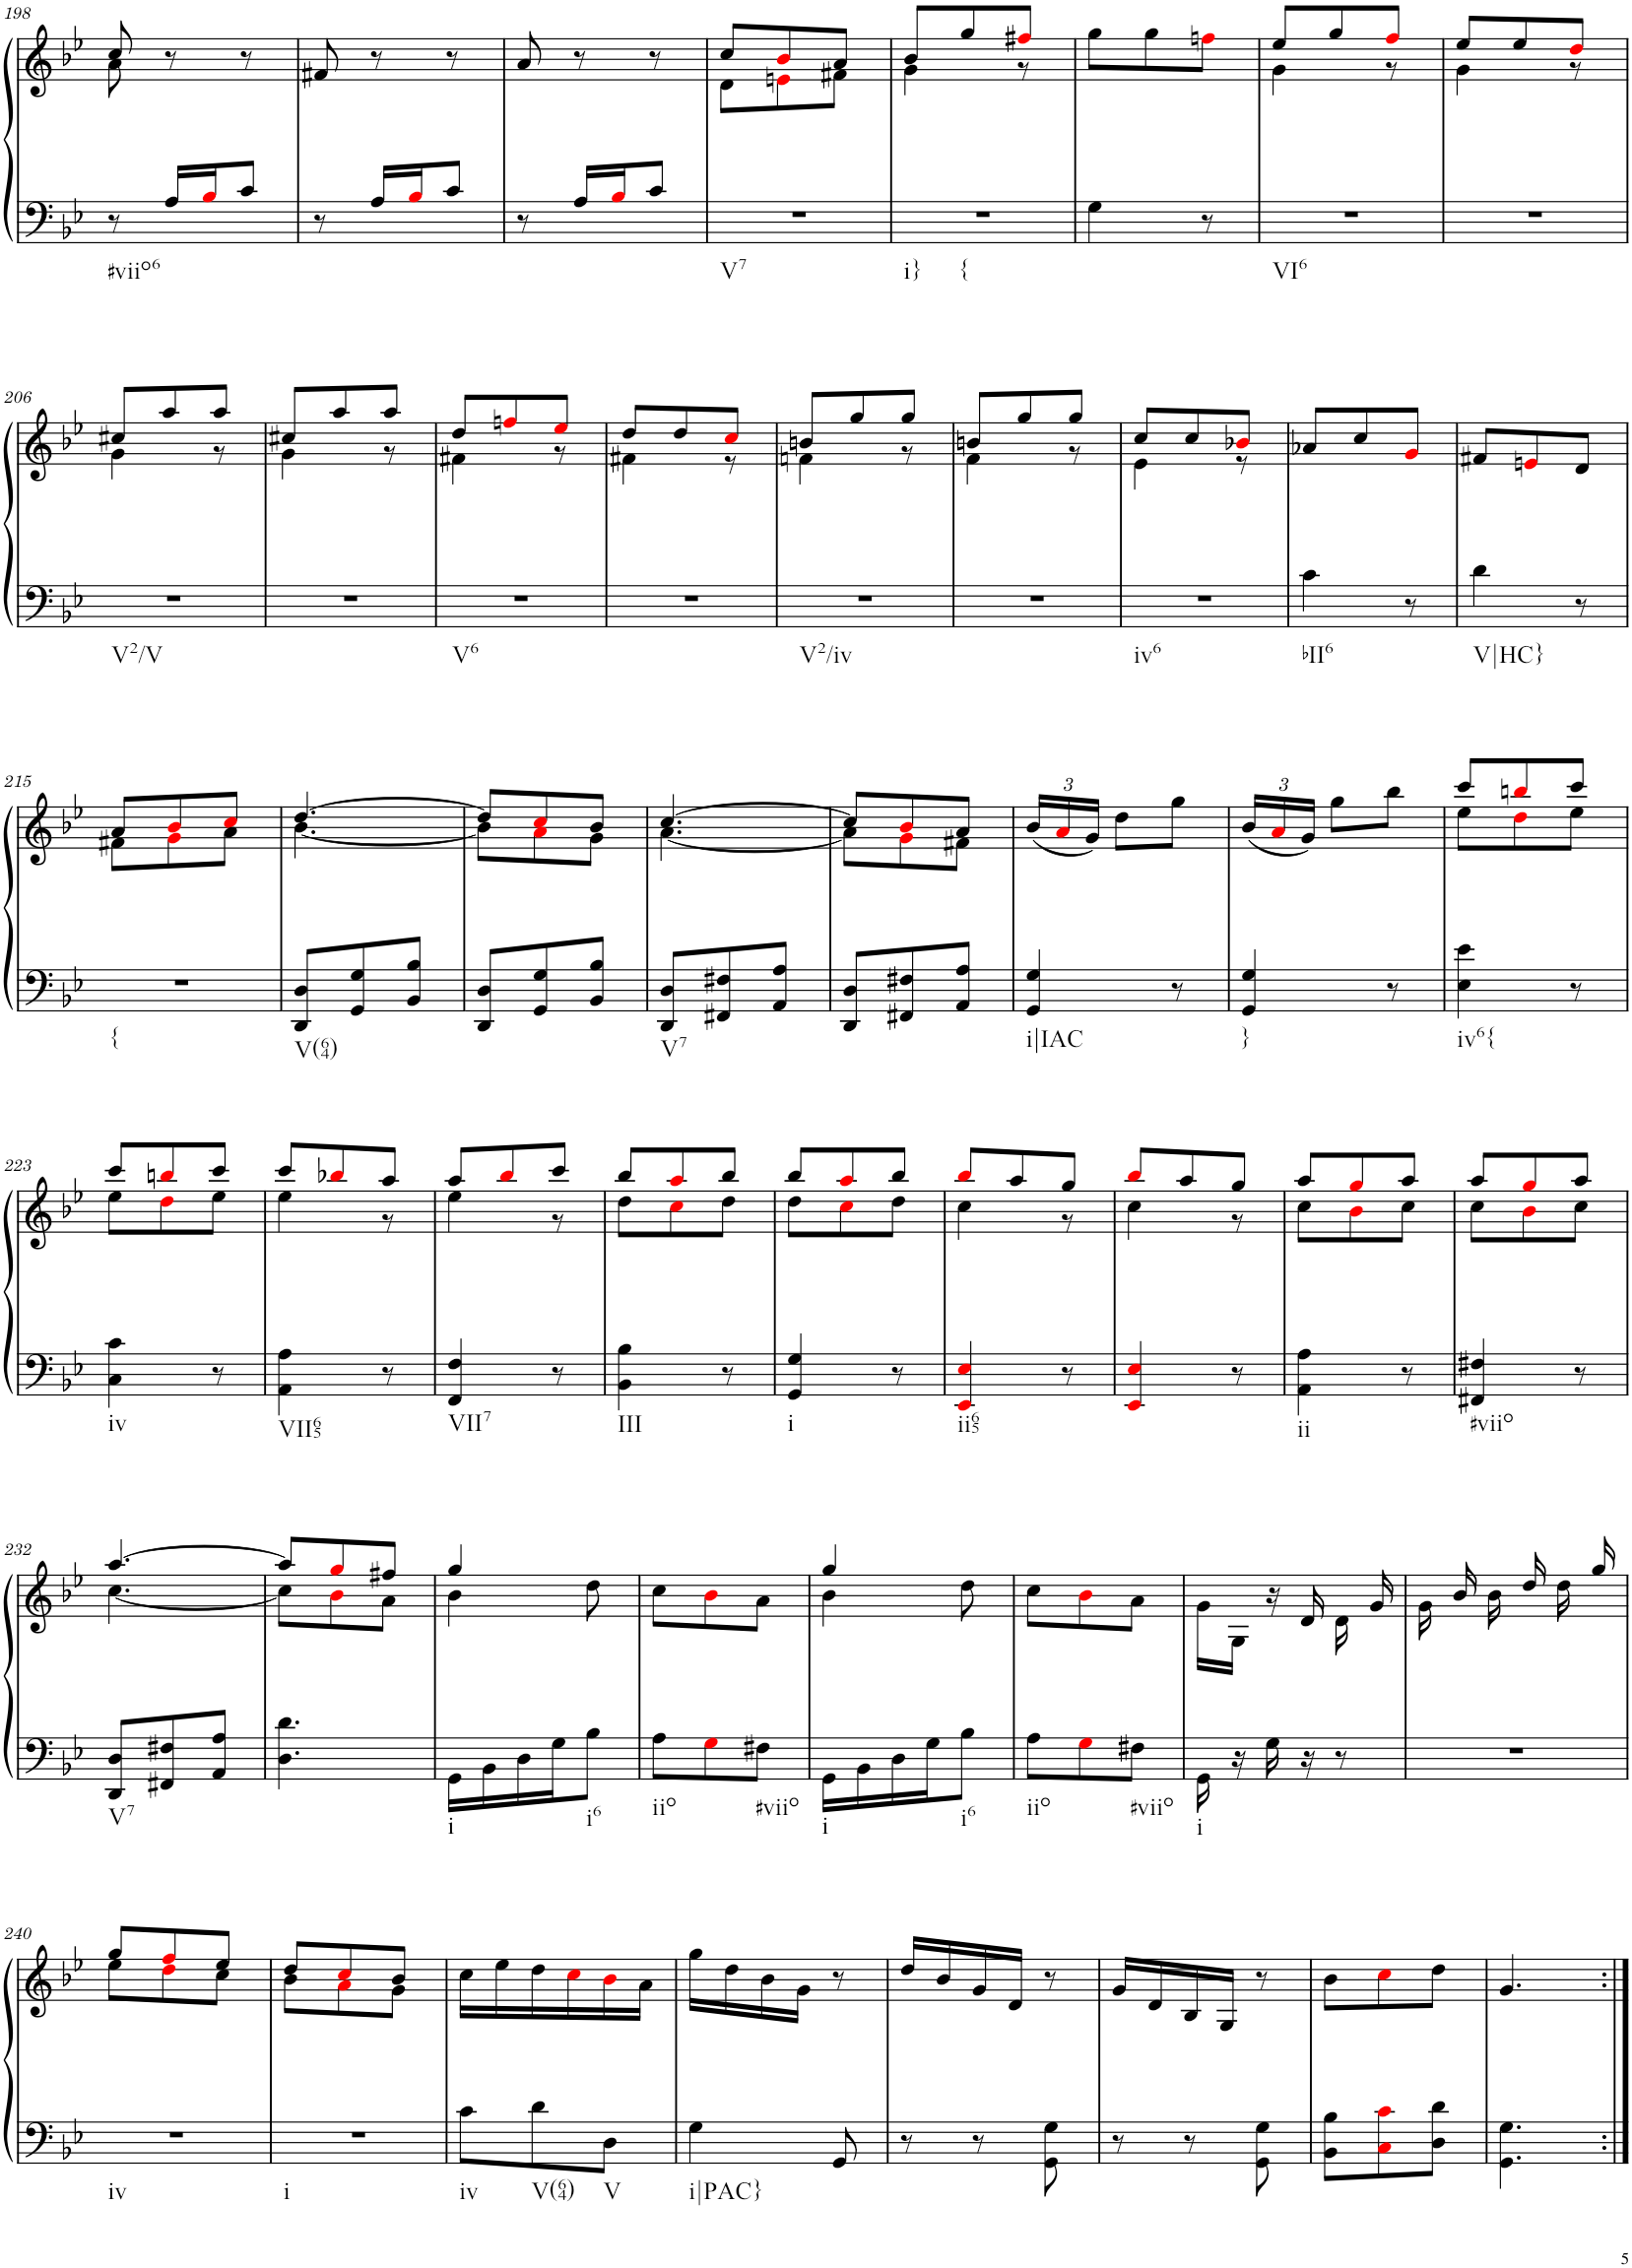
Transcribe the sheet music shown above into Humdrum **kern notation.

**kern	**kern
*part1	*part1
*staff2	*staff1
*I"Piano	*
*I'Pno.	*
!!LO:PB:g=z
*clefF4	*clefG2
*k[b-e-]	*k[b-e-]
*M3/8	*M3/8
=198	=198
*	*^
!LO:TX:b:t=#viio6	!	!
8r	8cc/	8a\
16A/LL	8r	4ryy
16B-i/J	.	.
8c/J	8r	.
*	*v	*v
=199	=199
8r	8f#X/
16A/LL	8r
16B-i/J	.
8c/J	8r
=200	=200
8r	8a/
16A/LL	8r
16B-i/J	.
8c/J	8r
=201	=201
*	*^
!LO:TX:b:t=V7	!	!
4.r	8cc/L	8d\L
.	8b-i/	8eni\
.	8a/J	8f#X\J
=202	=202	=202
!LO:TX:b:t=i}	!	!
!LO:TX:b:t={	!	!
4.r	8b-/L	4g\
.	8gg/	.
.	8ff#Xi/J	8r
*	*v	*v
=203	=203
4G\	8gg\L
.	8gg\
8r	8ffni\J
=204	=204
*	*^
!LO:TX:b:t=VI6	!	!
4.r	8ee-/L	4g\
.	8gg/	.
.	8ffi/J	8r
=205	=205	=205
4.r	8ee-/L	4g\
.	8ee-/	.
.	8ddi/J	8r
!!LO:LB:g=z	!!
=206	=206	=206
!LO:TX:b:t=V2/V	!	!
4.r	8cc#X/L	4g\
.	8aa/	.
.	8aa/J	8r
=207	=207	=207
4.r	8cc#X/L	4g\
.	8aa/	.
.	8aa/J	8r
=208	=208	=208
!LO:TX:b:t=V6	!	!
4.r	8dd/L	4f#X\
.	8ffni/	.
.	8ee-i/J	8r
=209	=209	=209
4.r	8dd/L	4f#X\
.	8dd/	.
.	8cci/J	8r
=210	=210	=210
!LO:TX:b:t=V2/iv	!	!
4.r	8bn/L	4fn\
.	8gg/	.
.	8gg/J	8r
=211	=211	=211
4.r	8bn/L	4f\
.	8gg/	.
.	8gg/J	8r
=212	=212	=212
!LO:TX:b:t=iv6	!	!
4.r	8cc/L	4e-\
.	8cc/	.
.	8b-Xi/J	8r
=213	=213	=213
!LO:TX:b:t=bII6	!	!
*	*v	*v
4c\	8a-X/L
.	8cc/
8r	8gi/J
=214	=214
!LO:TX:b:t=V|HC}	!
4d\	8f#X/L
.	8eni/
8r	8d/J
!!LO:LB:g=z
=215	=215
*	*^
!LO:TX:b:t={	!	!
4.r	8a/L	8f#X\L
.	8b-i/	8gi\
.	8cci/J	8a\J
=216	=216	=216
!LO:TX:b:t=V(64)	!	!
8DD/ 8D/L	[4.dd/	[4.b-\
8GG/ 8G/	.	.
8BB-/ 8B-/J	.	.
=217	=217	=217
8DD/ 8D/L	8dd/L]	8b-\L]
8GG/ 8G/	8cci/	8ai\
8BB-/ 8B-/J	8b-/J	8g\J
=218	=218	=218
!LO:TX:b:t=V7	!	!
8DD/ 8D/L	[4.cc/	[4.a\
8FF#X/ 8F#X/	.	.
8AA/ 8A/J	.	.
=219	=219	=219
8DD/ 8D/L	8cc/L]	8a\L]
8FF#X/ 8F#X/	8b-i/	8gi\
8AA/ 8A/J	8a/J	8f#X\J
*	*v	*v
=220	=220
*	*Xbrackettup
*	*^
!LO:TX:b:t=i|IAC	!	!
*	*v	*v
4GG/ 4G/	(24b-/LL
.	24ai/
.	24g/JJ)
.	8dd\L
8r	8gg\J
=221	=221
!LO:TX:b:t=}	!
4GG/ 4G/	(24b-/LL
.	24ai/
.	24g/JJ)
.	8gg\L
8r	8bb-\J
=222	=222
*	*^
!LO:TX:b:t=iv6{	!	!
4E-\ 4e-\	8ccc/L	8ee-\L
.	8bbni/	8ddi\
8r	8ccc/J	8ee-\J
!!LO:LB:g=z	!!
=223	=223	=223
!LO:TX:b:t=iv	!	!
4C\ 4c\	8ccc/L	8ee-\L
.	8bbni/	8ddi\
8r	8ccc/J	8ee-\J
=224	=224	=224
!LO:TX:b:t=VII65	!	!
4AA\ 4A\	8ccc/L	4ee-\
.	8bb-Xi/	.
8r	8aa/J	8r
=225	=225	=225
!LO:TX:b:t=VII7	!	!
4FF/ 4F/	8aa/L	4ee-\
.	8bb-i/	.
8r	8ccc/J	8r
=226	=226	=226
!LO:TX:b:t=III	!	!
4BB-\ 4B-\	8bb-/L	8dd\L
.	8aai/	8cci\
8r	8bb-/J	8dd\J
=227	=227	=227
!LO:TX:b:t=i	!	!
4GG/ 4G/	8bb-/L	8dd\L
.	8aai/	8cci\
8r	8bb-/J	8dd\J
=228	=228	=228
!LO:TX:b:t=ii65	!	!
4EE-i/ 4E-i/	8bb-i/L	4cc\
.	8aa/	.
8r	8gg/J	8r
=229	=229	=229
4EE-i/ 4E-i/	8bb-i/L	4cc\
.	8aa/	.
8r	8gg/J	8r
=230	=230	=230
!LO:TX:b:t=ii	!	!
4AA\ 4A\	8aa/L	8cc\L
.	8ggi/	8b-i\
8r	8aa/J	8cc\J
=231	=231	=231
!LO:TX:b:t=#viio	!	!
4FF#X/ 4F#X/	8aa/L	8cc\L
.	8ggi/	8b-i\
8r	8aa/J	8cc\J
!!LO:LB:g=z	!!
=232	=232	=232
!LO:TX:b:t=V7	!	!
8DD/ 8D/L	[4.aa/	[4.cc\
8FF#X/ 8F#X/	.	.
8AA/ 8A/J	.	.
=233	=233	=233
4.D\ 4.d\	8aa/L]	8cc\L]
.	8ggi/	8b-i\
.	8ff#X/J	8a\J
=234	=234	=234
!LO:TX:b:t=i	!	!
16GG\LL	4gg/	4b-\
16BB-\	.	.
16D\	.	.
16G\J	.	.
!LO:TX:b:t=i6	!	!
8B-\J	8dd\	8ryy
=235	=235	=235
!LO:TX:b:t=iio	!	!
*	*v	*v
8A\L	8cc\L
8Gi\	8b-i\
!LO:TX:b:t=#viio	!
8F#X\J	8a\J
=236	=236
*	*^
!LO:TX:b:t=i	!	!
16GG\LL	4gg/	4b-\
16BB-\	.	.
16D\	.	.
16G\J	.	.
!LO:TX:b:t=i6	!	!
8B-\J	8dd\	8ryy
=237	=237	=237
!LO:TX:b:t=iio	!	!
*	*v	*v
8A\L	8cc\L
8Gi\	8b-i\
!LO:TX:b:t=#viio	!
8F#X\J	8a\J
=238	=238
!LO:TX:b:t=i	!
16GG\	16g\LL
16r	16G\JJ
16G\	16r
16r	16d/
8r	16d\
.	16g/
=239	=239
4.r	16g\
.	16b-/
.	16b-\
.	16dd/
.	16dd\
.	16gg/
!!LO:LB:g=z
=240	=240
*	*^
!LO:TX:b:t=iv	!	!
4.r	8gg/L	8ee-\L
.	8ffi/	8ddi\
.	8ee-/J	8cc\J
=241	=241	=241
!LO:TX:b:t=i	!	!
4.r	8dd/L	8b-\L
.	8cci/	8ai\
.	8b-/J	8g\J
=242	=242	=242
!LO:TX:b:t=iv	!	!
*	*v	*v
8c\L	16cc\LL
.	16ee-\
!LO:TX:b:t=V(64)	!
8d\	16dd\
.	16cci\
!LO:TX:b:t=V	!
8D\J	16b-i\
.	16a\JJ
=243	=243
!LO:TX:b:t=i|PAC}	!
4G\	16gg\LL
.	16dd\
.	16b-\
.	16g\JJ
8GG/	8r
=244	=244
8r	16dd/LL
.	16b-/
8r	16g/
.	16d/JJ
8GG\ 8G\	8r
=245	=245
8r	16g/LL
.	16d/
8r	16B-/
.	16G/JJ
8GG\ 8G\	8r
=246	=246
8BB-\ 8B-\L	8b-\L
8Ci\ 8ci\	8cci\
8D\ 8d\J	8dd\J
=247	=247
4.GG\ 4.G\	4.g/
=:|!	=:|!
*-	*-
